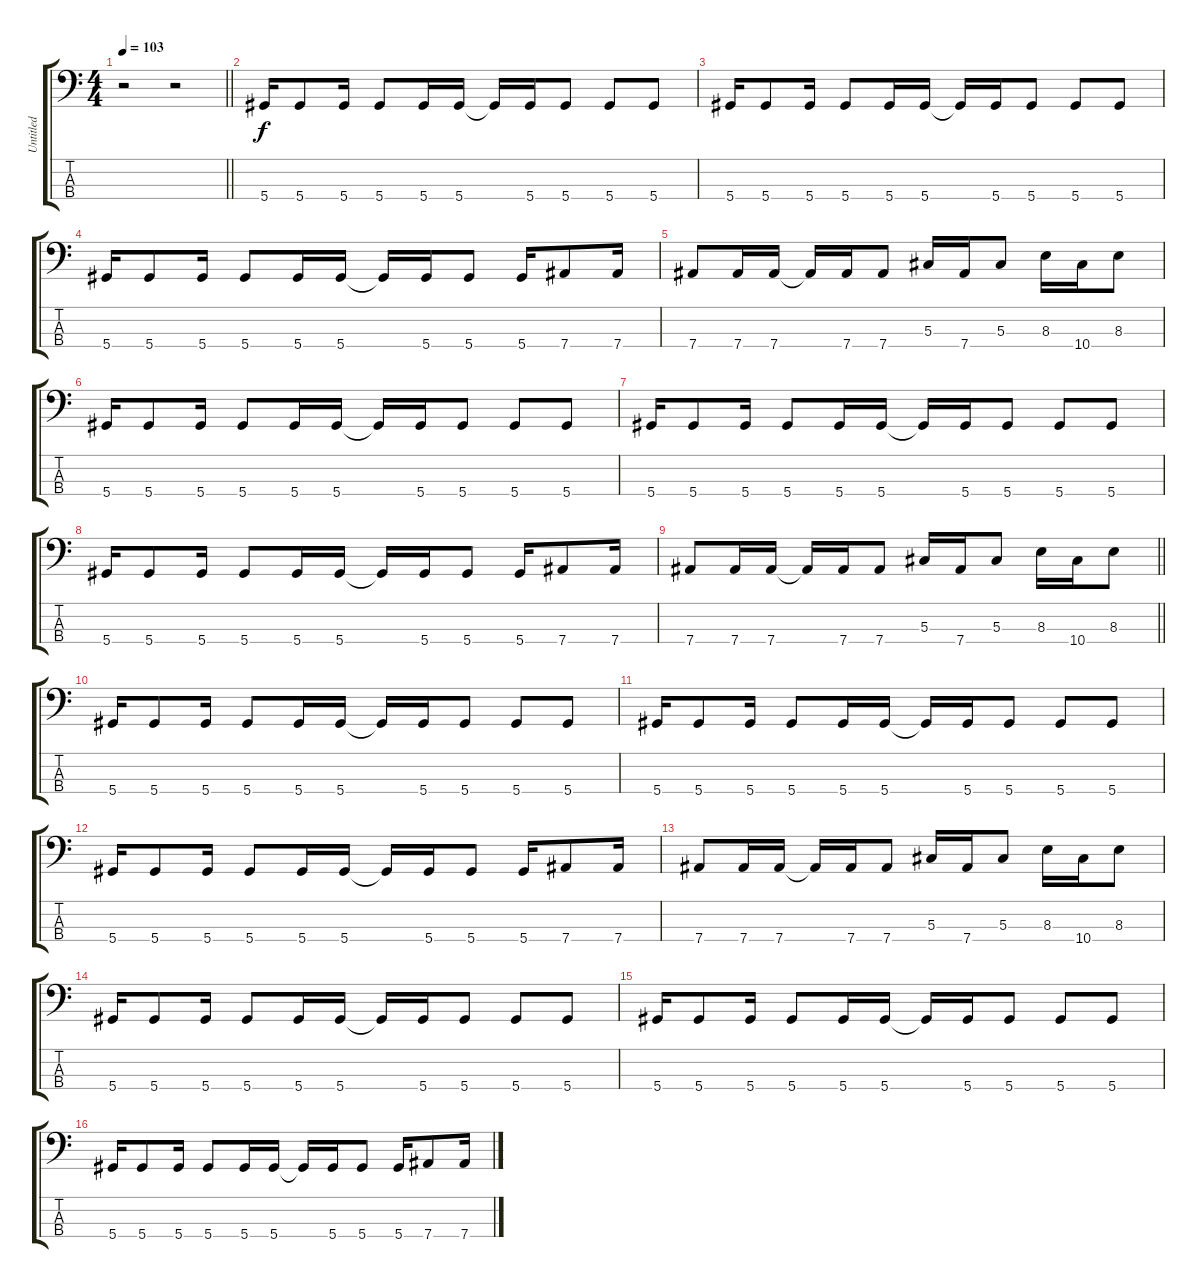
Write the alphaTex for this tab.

\track ("Untitled" "Untitled") {instrument electricbassfinger}
\staff {score tabs}
\tuning (Gb2 Db2 Ab1 Eb1) {hide}
\ts (4 4)
\tempo 103
\clef f4
\barLineRight lightlight
\ks c
r.2{dy f instrument electricbassfinger} r.2 |
5.4.16 5.4.8 5.4.16 5.4.8 5.4.16 5.4.16 5.4{t}.16 5.4.16 5.4.8 5.4.8 5.4.8 |
5.4.16 5.4.8 5.4.16 5.4.8 5.4.16 5.4.16 5.4{t}.16 5.4.16 5.4.8 5.4.8 5.4.8 |
5.4.16 5.4.8 5.4.16 5.4.8 5.4.16 5.4.16 5.4{t}.16 5.4.16 5.4.8 5.4.16 7.4.8 7.4.16 |
7.4.8 7.4.16 7.4.16 7.4{t}.16 7.4.16 7.4.8 5.3.16 7.4.16 5.3.8 8.3.16 10.4.16 8.3.8 |
5.4.16 5.4.8 5.4.16 5.4.8 5.4.16 5.4.16 5.4{t}.16 5.4.16 5.4.8 5.4.8 5.4.8 |
5.4.16 5.4.8 5.4.16 5.4.8 5.4.16 5.4.16 5.4{t}.16 5.4.16 5.4.8 5.4.8 5.4.8 |
5.4.16 5.4.8 5.4.16 5.4.8 5.4.16 5.4.16 5.4{t}.16 5.4.16 5.4.8 5.4.16 7.4.8 7.4.16 |
\barLineRight lightlight
7.4.8 7.4.16 7.4.16 7.4{t}.16 7.4.16 7.4.8 5.3.16 7.4.16 5.3.8 8.3.16 10.4.16 8.3.8 |
\section ("" " ")
5.4.16 5.4.8 5.4.16 5.4.8 5.4.16 5.4.16 5.4{t}.16 5.4.16 5.4.8 5.4.8 5.4.8 |
5.4.16 5.4.8 5.4.16 5.4.8 5.4.16 5.4.16 5.4{t}.16 5.4.16 5.4.8 5.4.8 5.4.8 |
5.4.16 5.4.8 5.4.16 5.4.8 5.4.16 5.4.16 5.4{t}.16 5.4.16 5.4.8 5.4.16 7.4.8 7.4.16 |
7.4.8 7.4.16 7.4.16 7.4{t}.16 7.4.16 7.4.8 5.3.16 7.4.16 5.3.8 8.3.16 10.4.16 8.3.8 |
5.4.16 5.4.8 5.4.16 5.4.8 5.4.16 5.4.16 5.4{t}.16 5.4.16 5.4.8 5.4.8 5.4.8 |
5.4.16 5.4.8 5.4.16 5.4.8 5.4.16 5.4.16 5.4{t}.16 5.4.16 5.4.8 5.4.8 5.4.8 |
5.4.16 5.4.8 5.4.16 5.4.8 5.4.16 5.4.16 5.4{t}.16 5.4.16 5.4.8 5.4.16 7.4.8 7.4.16
